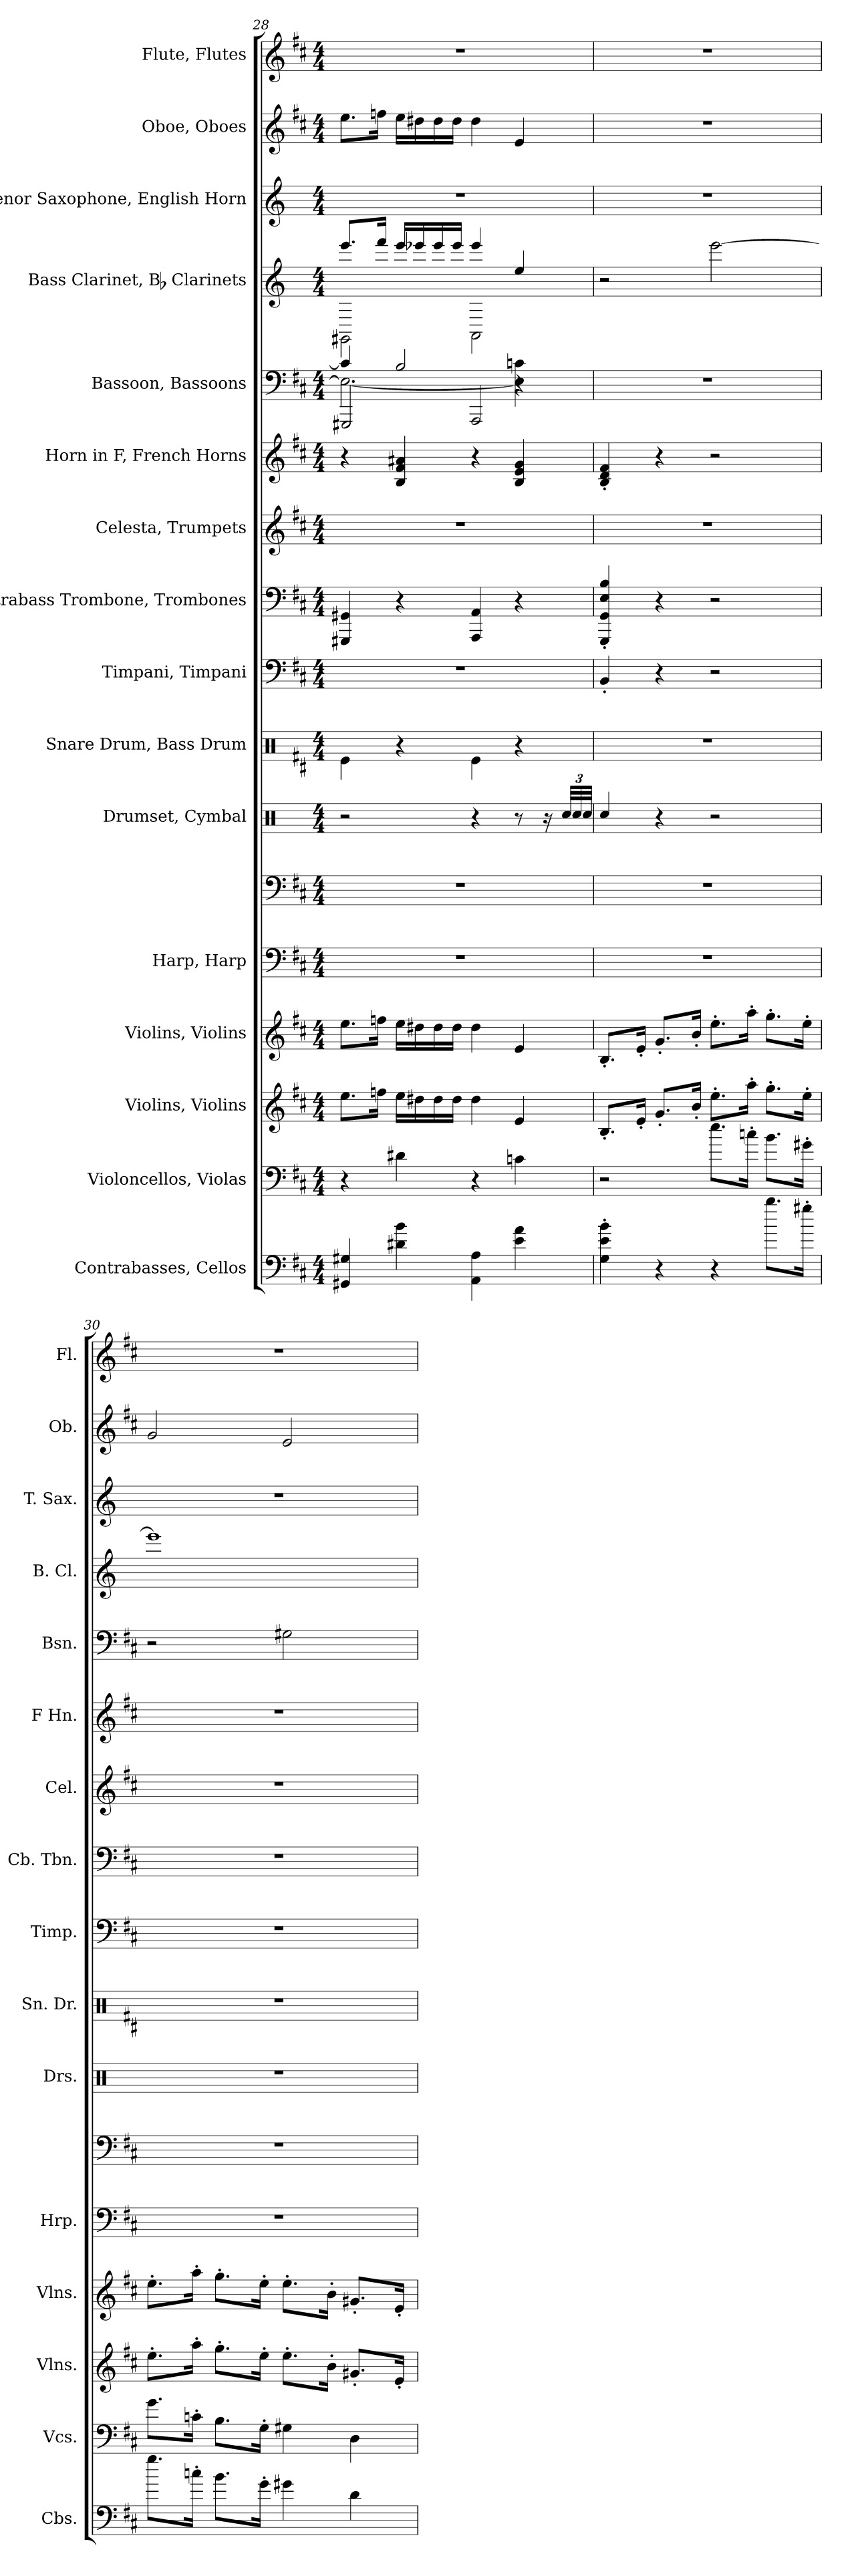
**kern	**kern	**kern	**kern	**kern	**kern	**kern	**kern	**kern	**kern	**kern	**kern	**kern	**kern	**kern	**kern	**kern
*part16	*part15	*part14	*part13	*part12	*part12	*part11	*part10	*part9	*part8	*part7	*part6	*part5	*part4	*part3	*part2	*part1
*staff17	*staff16	*staff15	*staff14	*staff13	*staff12	*staff11	*staff10	*staff9	*staff8	*staff7	*staff6	*staff5	*staff4	*staff3	*staff2	*staff1
*I"Contrabasses, Cellos	*I"Violoncellos, Violas	*I"Violins, Violins	*I"Violins, Violins	*I"Harp, Harp	*	*I"Drumset, Cymbal	*I"Snare Drum, Bass Drum	*I"Timpani, Timpani	*I"Contrabass Trombone, Trombones	*I"Celesta, Trumpets	*I"Horn in F, French Horns	*I"Bassoon, Bassoons	*I"Bass Clarinet, B-flat Clarinets	*I"Tenor Saxophone, English Horn	*I"Oboe, Oboes	*I"Flute, Flutes
*I'Cbs.	*I'Vcs.	*I'Vlns.	*I'Vlns.	*I'Hrp.	*	*I'Drs.	*I'Sn. Dr.	*I'Timp.	*I'Cb. Tbn.	*I'Cel.	*I'F Hn.	*I'Bsn.	*I'B. Cl.	*I'T. Sax.	*I'Ob.	*I'Fl.
*clefF4	*clefF4	*clefG2	*clefG2	*clefF4	*clefF4	*clefX	*clefX	*clefF4	*clefF4	*clefG2	*clefG2	*clefF4	*clefG2	*clefG2	*clefG2	*clefG2
*ITrd7c12	*	*	*	*	*	*	*	*	*	*ITrd-7c-12	*ITrd4c7	*	*ITrd8c14	*ITrd8c14	*	*
*k[f#c#]	*k[f#c#]	*k[f#c#]	*k[f#c#]	*k[f#c#]	*k[f#c#]	*k[]	*k[f#c#]	*k[f#c#]	*k[f#c#]	*k[f#c#]	*k[f#]	*k[f#c#]	*k[]	*k[]	*k[f#c#]	*k[f#c#]
*M4/4	*M4/4	*M4/4	*M4/4	*M4/4	*M4/4	*M4/4	*M4/4	*M4/4	*M4/4	*M4/4	*M4/4	*M4/4	*M4/4	*M4/4	*M4/4	*M4/4
=28	=28	=28	=28	=28	=28	=28	=28	=28	=28	=28	=28	=28	=28	=28	=28	=28
*	*	*	*	*	*	*	*	*	*	*	*	*^	*^	*	*	*
*	*	*	*	*	*	*	*	*	*	*	*	*	*^	*	*	*	*	*
4GGG#X/ 4GG#X/	4r	8.ee\L	8.ee\L	1r	1r	2r	4Re\	1r	4GGG#X/ 4GG#X/	1r	4r	4c/]	2.E\_	2GGG#X/	8.ee/L	2GGG#X\	1r	8.ee\L	1r
.	.	16ffn\Jk	16ffn\Jk	.	.	.	.	.	.	.	.	.	.	.	16ff/Jk	.	.	16ffn\Jk	.
4D#X\ 4B\	4d#X\	16ee\LL	16ee\LL	.	.	.	4r	.	4r	.	4E/ 4B/ 4d#X/	2B/	.	.	16ee/LL	.	.	16ee\LL	.
.	.	16dd#X\	16dd#X\	.	.	.	.	.	.	.	.	.	.	.	16ee-X/	.	.	16dd#X\	.
.	.	16dd#\	16dd#\	.	.	.	.	.	.	.	.	.	.	.	16ee-/	.	.	16dd#\	.
.	.	16dd#\JJ	16dd#\JJ	.	.	.	.	.	.	.	.	.	.	.	16ee-/JJ	.	.	16dd#\JJ	.
4AAA\ 4AA\	4r	4dd#\	4dd#\	.	.	4r	4Re\	.	4AAA/ 4AA/	.	4r	.	.	2AAA/	4ee-/	2AAA\	.	4dd#\	.
4E\ 4A\	4cn\	4e/	4e/	.	.	8r	4r	.	4r	.	4E/ 4A/ 4c/	4r	4E\] 4cn\	.	4e/	.	.	4e/	.
.	.	.	.	.	.	16r	.	.	.	.	.	.	.	.	.	.	.	.	.
*	*	*	*	*	*	*Xbrackettup	*	*	*	*	*	*	*	*	*	*	*	*	*
.	.	.	.	.	.	48Rcc/LLL	.	.	.	.	.	.	.	.	.	.	.	.	.
.	.	.	.	.	.	48Rcc/	.	.	.	.	.	.	.	.	.	.	.	.	.
.	.	.	.	.	.	48Rcc/JJJ	.	.	.	.	.	.	.	.	.	.	.	.	.
*	*	*	*	*	*	*	*	*	*	*	*	*v	*v	*v	*	*	*	*	*
*	*	*	*	*	*	*	*	*	*	*	*	*	*v	*v	*	*	*
!!LO:PB:g=z
=29	=29	=29	=29	=29	=29	=29	=29	=29	=29	=29	=29	=29	=29	=29	=29	=29
4GG\' 4E\' 4B\'	2r	8.B'/L	8.B'/L	1r	1r	4Rcc/	1r	4BB'/	4GGG/' 4GG/' 4E/' 4B/'	1r	4E/' 4G/' 4B/'	1r	2r	1r	1r	1r
.	.	16e'/Jk	16e'/Jk	.	.	.	.	.	.	.	.	.	.	.	.	.
4r	.	8.g'/L	8.g'/L	.	.	4r	.	4r	4r	.	4r	.	.	.	.	.
.	.	16b'/Jk	16b'/Jk	.	.	.	.	.	.	.	.	.	.	.	.	.
4r	8.ee\L	8.ee'\L	8.ee'\L	.	.	2r	.	2r	2r	.	2r	.	[2ee\	.	.	.
.	16ccn'\Jk	16aa'\Jk	16aa'\Jk	.	.	.	.	.	.	.	.	.	.	.	.	.
8.b\L	8.b\L	8.gg'\L	8.gg'\L	.	.	.	.	.	.	.	.	.	.	.	.	.
16g#X'\Jk	16g#X'\Jk	16ee'\Jk	16ee'\Jk	.	.	.	.	.	.	.	.	.	.	.	.	.
=30	=30	=30	=30	=30	=30	=30	=30	=30	=30	=30	=30	=30	=30	=30	=30	=30
8.g\L	8.g\L	8.ee'\L	8.ee'\L	1r	1r	1r	1r	1r	1r	1r	1r	2r	1ee]	1r	2g/	1r
16cn'\Jk	16cn'\Jk	16aa'\Jk	16aa'\Jk	.	.	.	.	.	.	.	.	.	.	.	.	.
8.B\L	8.B\L	8.gg'\L	8.gg'\L	.	.	.	.	.	.	.	.	.	.	.	.	.
16G'\Jk	16G'\Jk	16ee'\Jk	16ee'\Jk	.	.	.	.	.	.	.	.	.	.	.	.	.
4G#X\	4G#X\	8.ee'\L	8.ee'\L	.	.	.	.	.	.	.	.	2G#X\	.	.	2e/	.
.	.	16b'\Jk	16b'\Jk	.	.	.	.	.	.	.	.	.	.	.	.	.
4D\	4D\	8.g#X'/L	8.g#X'/L	.	.	.	.	.	.	.	.	.	.	.	.	.
.	.	16e'/Jk	16e'/Jk	.	.	.	.	.	.	.	.	.	.	.	.	.
=	=	=	=	=	=	=	=	=	=	=	=	=	=	=	=	=
*-	*-	*-	*-	*-	*-	*-	*-	*-	*-	*-	*-	*-	*-	*-	*-	*-
